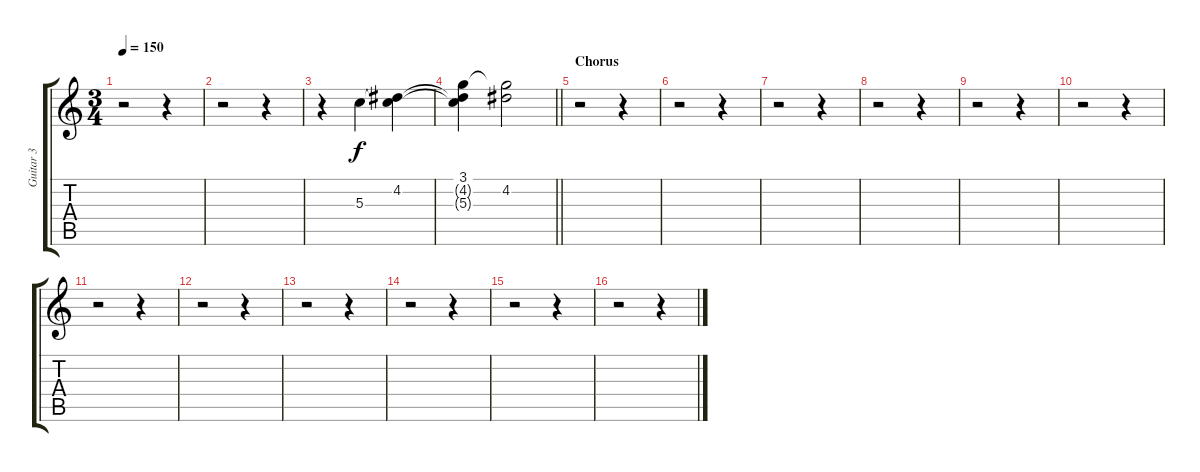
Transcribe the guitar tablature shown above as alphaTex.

\track ("Guitar 3" "Guitar 3") {instrument acousticguitarsteel}
\staff {score tabs}
\tuning (E4 B3 G3 D3 A2 E2) {hide}
\ts (3 4)
\tempo 150
\clef g2
\ks c
r.2{dy f} r.4 |
r.2 r.4 |
r.4 5.3.4{volume 10 instrument electricguitarclean} (4.2 5.3{t}).4 |
\barLineRight lightlight
(3.1 4.2{t} 5.3{t}).4 (3.1{t} 4.2).2 |
\section ("" "Chorus")
r.2 r.4 |
r.2 r.4 |
r.2 r.4 |
r.2 r.4 |
r.2 r.4 |
r.2 r.4 |
r.2 r.4 |
r.2 r.4 |
r.2 r.4 |
r.2 r.4 |
r.2 r.4 |
r.2 r.4
